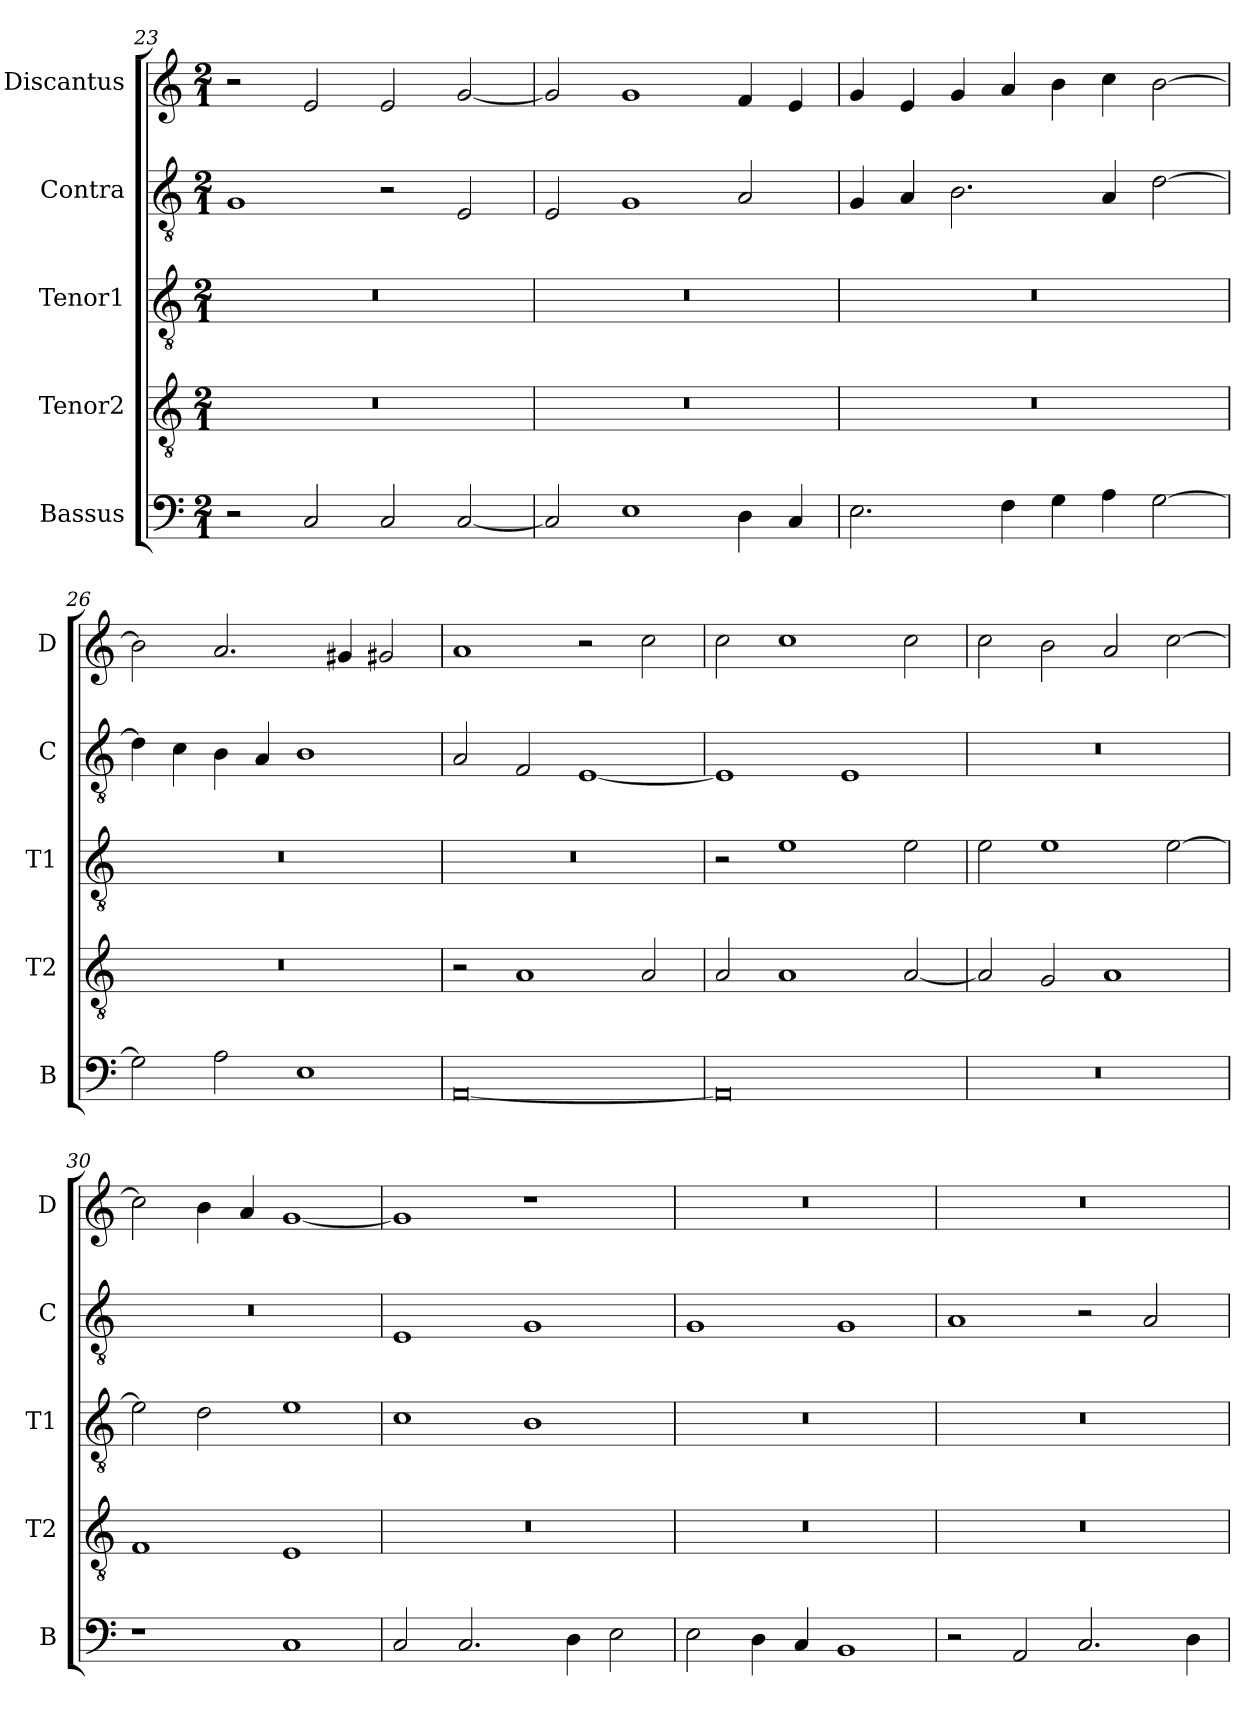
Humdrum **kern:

**kern	**kern	**kern	**kern	**kern
*part5	*part4	*part3	*part2	*part1
*staff5	*staff4	*staff3	*staff2	*staff1
*I"Bassus	*I"Tenor2	*I"Tenor1	*I"Contra	*I"Discantus
*I'B	*I'T2	*I'T1	*I'C	*I'D
*clefF4	*clefGv2	*clefGv2	*clefGv2	*clefG2
*k[]	*k[]	*k[]	*k[]	*k[]
*M2/1	*M2/1	*M2/1	*M2/1	*M2/1
=23	=23	=23	=23	=23
2r	0r	0r	1G	2r
2C/	.	.	.	2e/
2C/	.	.	2r	2e/
[2C/	.	.	2E/	[2g/
=24	=24	=24	=24	=24
2C/]	0r	0r	2E/	2g/]
1E	.	.	1G	1g
4D\	.	.	2A/	4f/
4C/	.	.	.	4e/
=25	=25	=25	=25	=25
2.E\	0r	0r	4G/	4g/
.	.	.	4A/	4e/
.	.	.	2.B\	4g/
4F\	.	.	.	4a/
4G\	.	.	.	4b\
4A\	.	.	4A/	4cc\
[2G\	.	.	[2d\	[2b\
=26	=26	=26	=26	=26
2G\]	0r	0r	4d\]	2b\]
.	.	.	4c\	.
2A\	.	.	4B\	2.a/
.	.	.	4A/	.
1E	.	.	1B	.
.	.	.	.	4g#X/
.	.	.	.	2g#X/
=27	=27	=27	=27	=27
[0AA	2r	0r	2A/	1a
.	1A	.	2F/	.
.	.	.	[1E	2r
.	2A/	.	.	2cc\
=28	=28	=28	=28	=28
0AA]	2A/	2r	1E]	2cc\
.	1A	1e	.	1cc
.	.	.	1E	.
.	[2A/	2e\	.	2cc\
=29	=29	=29	=29	=29
0r	2A/]	2e\	0r	2cc\
.	2G/	1e	.	2b\
.	1A	.	.	2a/
.	.	[2e\	.	[2cc\
=30	=30	=30	=30	=30
1r	1F	2e\]	0r	2cc\]
.	.	2d\	.	4b\
.	.	.	.	4a/
1C	1E	1e	.	[1g
=31	=31	=31	=31	=31
2C/	0r	1c	1E	1g]
2.C/	.	.	.	.
.	.	1B	1G	1r
4D\	.	.	.	.
2E\	.	.	.	.
=32	=32	=32	=32	=32
2E\	0r	0r	1G	0r
4D\	.	.	.	.
4C/	.	.	.	.
1BB	.	.	1G	.
=33	=33	=33	=33	=33
2r	0r	0r	1A	0r
2AA/	.	.	.	.
2.C/	.	.	2r	.
.	.	.	2A/	.
4D\	.	.	.	.
=	=	=	=	=
*-	*-	*-	*-	*-
